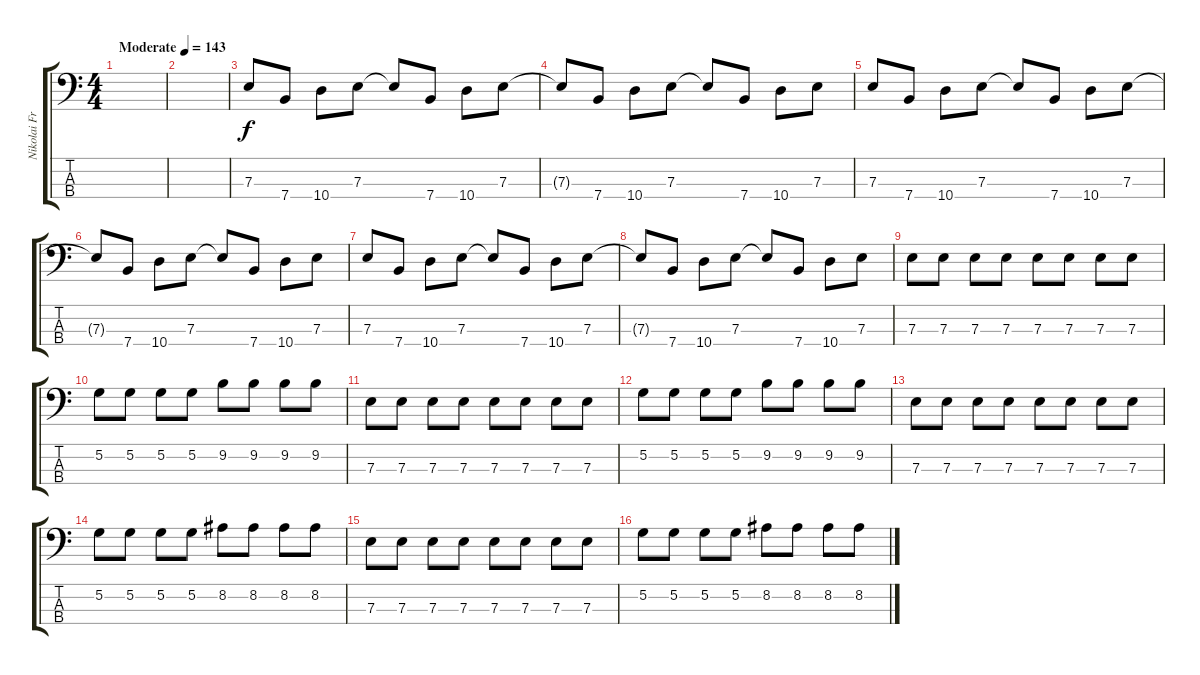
\track ("Nikolai Fraiture" "Nikolai Fr") {instrument electricbasspick}
\staff {score tabs}
\tuning (G2 D2 A1 E1) {hide}
\ts (4 4)
\tempo (143 "Moderate")
\clef f4
\ks c
|
|
7.3.8 7.4.8 10.4.8 7.3.8 7.3{t}.8 7.4.8 10.4.8 7.3.8 |
7.3{t}.8 7.4.8 10.4.8 7.3.8 7.3{t}.8 7.4.8 10.4.8 7.3.8 |
7.3.8 7.4.8 10.4.8 7.3.8 7.3{t}.8 7.4.8 10.4.8 7.3.8 |
7.3{t}.8 7.4.8 10.4.8 7.3.8 7.3{t}.8 7.4.8 10.4.8 7.3.8 |
7.3.8 7.4.8 10.4.8 7.3.8 7.3{t}.8 7.4.8 10.4.8 7.3.8 |
7.3{t}.8 7.4.8 10.4.8 7.3.8 7.3{t}.8 7.4.8 10.4.8 7.3.8 |
7.3.8 7.3.8 7.3.8 7.3.8 7.3.8 7.3.8 7.3.8 7.3.8 |
5.2.8 5.2.8 5.2.8 5.2.8 9.2.8 9.2.8 9.2.8 9.2.8 |
7.3.8 7.3.8 7.3.8 7.3.8 7.3.8 7.3.8 7.3.8 7.3.8 |
5.2.8 5.2.8 5.2.8 5.2.8 9.2.8 9.2.8 9.2.8 9.2.8 |
7.3.8 7.3.8 7.3.8 7.3.8 7.3.8 7.3.8 7.3.8 7.3.8 |
5.2.8 5.2.8 5.2.8 5.2.8 8.2.8 8.2.8 8.2.8 8.2.8 |
7.3.8 7.3.8 7.3.8 7.3.8 7.3.8 7.3.8 7.3.8 7.3.8 |
5.2.8 5.2.8 5.2.8 5.2.8 8.2.8 8.2.8 8.2.8 8.2.8
